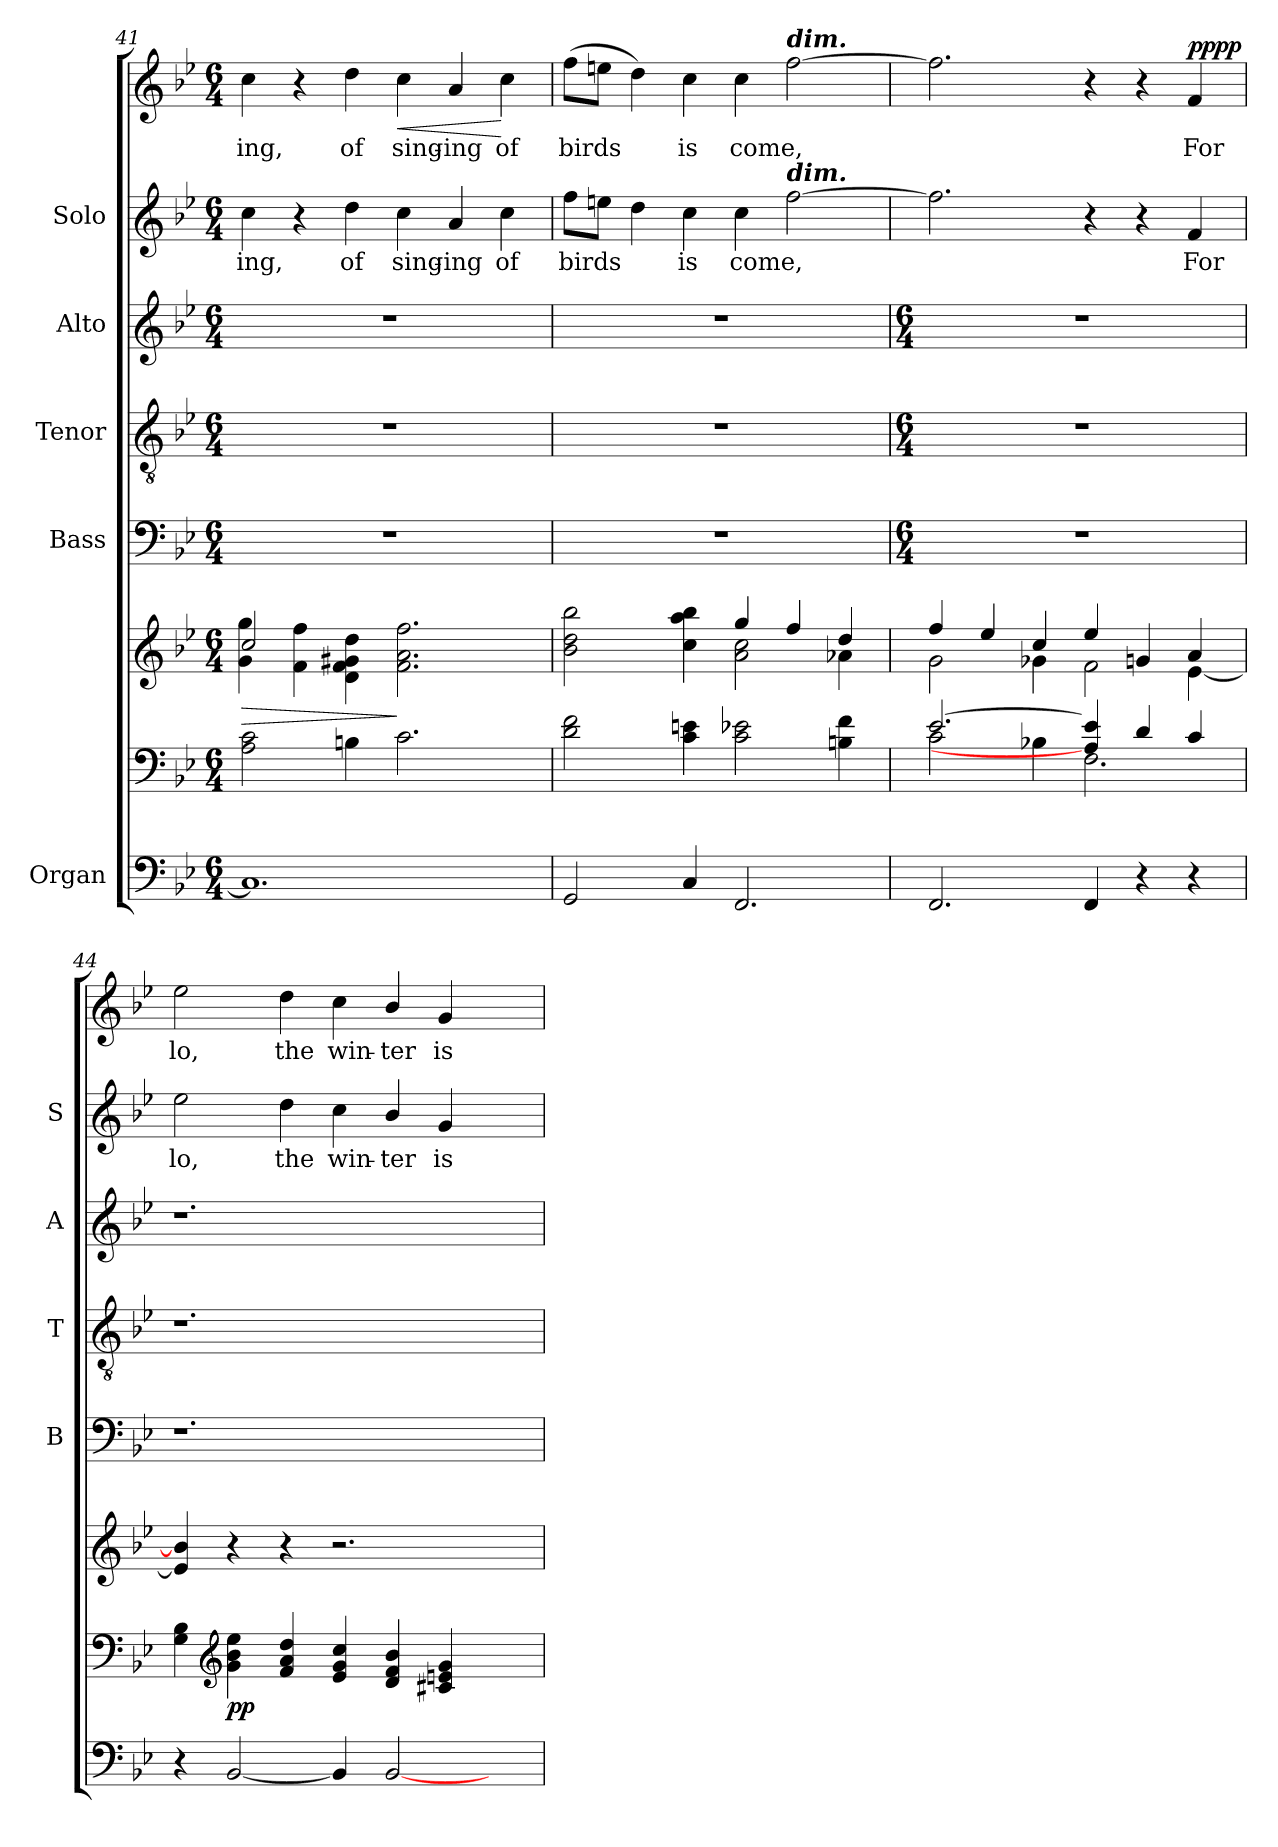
**kern	**kern	**kern	**dynam	**kern	**kern	**kern	**kern	**text	**kern	**text	**dynam
*part5	*part5	*part5	*part5	*part4	*part3	*part2	*part1	*part1	*part1	*part1	*part1
*staff8	*staff7	*staff6	*staff6/7/8	*staff5	*staff4	*staff3	*staff2	*staff2	*staff1	*staff1	*staff1/2
*I"Organ	*	*	*	*I"Bass	*I"Tenor	*I"Alto	*I"Solo	*	*	*	*
*	*	*	*	*I'B	*I'T	*I'A	*I'S	*	*	*	*
*clefF4	*clefF4	*clefG2	*	*clefF4	*clefGv2	*clefG2	*	*	*clefG2	*	*
*k[b-e-]	*k[b-e-]	*k[b-e-]	*	*k[b-e-]	*k[b-e-]	*k[b-e-]	*k[b-e-]	*	*k[b-e-]	*	*
*B-:	*B-:	*B-:	*	*B-:	*B-:	*B-:	*B-:	*	*B-:	*	*
*M6/4	*M6/4	*M6/4	*	*M6/4	*M6/4	*M6/4	*M6/4	*	*M6/4	*	*
=41	=41	=41	=41	=41	=41	=41	=41	=41	=41	=41	=41
*	*	*^	*	*	*	*	*	*	*	*	*
!	!	!	!	!LO:HP:b	!	!	!	!	!LO:LY:b	!	!LO:LY:b	!
1.C]	2A 2c	2cc/	4g\ 4gg\	>	1.r	1.r	1.r	4cc	-ing,	4cc	-ing,	.
.	.	.	4f\ 4ff\	.	.	.	.	4r	.	4r	.	.
!	!	!	!	!	!	!	!	!	!LO:LY:b	!	!LO:LY:b	!
.	4Bn	4ryy	4d\ 4f\ 4g#X\ 4dd\	.	.	.	.	4dd	of	4dd	of	.
!	!	!	!	!	!	!	!	!	!LO:LY:b	!	!LO:LY:b	!LO:HP:b
.	2.c	2.ryy	2.f\ 2.a\ 2.ff\	]	.	.	.	4cc	sing-	4cc	sing-	<
!	!	!	!	!	!	!	!	!	!LO:LY:b	!	!LO:LY:b	!
.	.	.	.	.	.	.	.	4a	-ing	4a	-ing	.
!	!	!	!	!	!	!	!	!	!LO:LY:b	!	!LO:LY:b	!
.	.	.	.	.	.	.	.	4cc	of	4cc	of	[
=42	=42	=42	=42	=42	=42	=42	=42	=42	=42	=42	=42	=42
!	!	!	!	!	!	!	!	!	!LO:LY:b	!	!LO:LY:b	!
2GG	2d 2f	2.ryy	2b-\ 2dd\ 2bb-\	.	1.r	1.r	1.r	8ffL	birds	(>8ffL	birds	.
.	.	.	.	.	.	.	.	8eenJ	.	8eenJ	.	.
.	.	.	.	.	.	.	.	4dd	.	4dd)	.	.
!	!	!	!	!	!	!	!	!	!LO:LY:b	!	!LO:LY:b	!
4C	4c 4en	.	4cc\ 4aa\ 4bb-\	.	.	.	.	4cc	is	4cc	is	.
!	!	!	!	!	!	!	!	!	!LO:LY:b	!	!LO:LY:b	!
2.FF	2c 2e-X	4gg/	2a\ 2cc\	.	.	.	.	4cc	come,	4cc	come,	.
!	!	!	!	!	!	!	!	!	!	!LO:TX:a:Bi:t=dim.	!	!
!	!	!	!	!	!	!	!	!LO:TX:a:Bi:t=dim.	!	!	!	!
.	.	4ff/	.	.	.	.	.	[2ff	.	[2ff	.	.
.	4Bn 4f	4dd/	4a-X\	.	.	.	.	.	.	.	.	.
!!LO:LB:g=z
=43	=43	=43	=43	=43	=43	=43	=43	=43	=43	=43	=43	=43
*	*	*	*	*	*M6/4	*M6/4	*M6/4	*	*	*	*	*
*	*^	*	*	*	*	*	*	*	*	*	*	*
2.FF	[2.e-/	2c\	4ff/	2g\	.	1.r	1.r	1.r	2.ff]	.	2.ff]	.	.
.	.	.	4ee-/	.	.	.	.	.	.	.	.	.	.
.	.	4B-X\	4cc/	4g-X\	.	.	.	.	.	.	.	.	.
4FF	4A/] 4e-/]	2.F\	4ee-/	2f\	.	.	.	.	4r	.	4r	.	.
4r	4d/	.	4g	.	.	.	.	.	4r	.	4r	.	.
!	!	!	!	!	!	!	!	!	!	!LO:LY:b	!	!LO:LY:b	!LO:DY:b=2
!	!	!	!	!	!	!	!	!	!	!	!	!	!LO:DY:n=1:b
4r	4c/	.	4a	[4e-\	.	.	.	.	4f	For	4f	For	pp pp
=44	=44	=44	=44	=44	=44	=44	=44	=44	=44	=44	=44	=44	=44
!	!	!	!	!LO:N:vis=1	!	!	!	!	!	!LO:LY:b	!	!LO:LY:b	!
4r	4G 4B-	4ryy	4e-] 4b-]	1.ryy	.	1.r	1.r	1.r	2ee-	lo,	2ee-	lo,	.
*	*clefG2	*	*	*	*	*	*	*	*	*	*	*	*
!	!	!	!	!	!LO:DY:b=2	!	!	!	!	!	!	!	!
[2BB-	4g 4b- 4ee-	1ryy	4r	.	pp	.	.	.	.	.	.	.	.
!	!	!	!	!	!	!	!	!	!	!LO:LY:b	!	!LO:LY:b	!
.	4f 4a 4dd	.	4r	.	.	.	.	.	4dd	the	4dd	the	.
!	!	!	!	!	!	!	!	!	!	!LO:LY:b	!	!LO:LY:b	!
4BB-]	4e- 4g 4cc	.	2.r	.	.	.	.	.	4cc	win-	4cc	win-	.
!	!	!	!	!	!	!	!	!	!	!LO:LY:b	!	!LO:LY:b	!
[2BB-	4d 4f 4b-	.	.	.	.	.	.	.	4b-/	-ter	4b-/	-ter	.
!	!	!	!	!	!	!	!	!	!	!LO:LY:b	!	!LO:LY:b	!
.	4c#X 4en 4g	2ryy	.	.	.	.	.	.	4g	is	4g	is	.
4ryy	4ryy	.	4ryy	4ryy	.	4ryy	4ryy	4ryy	4ryy	.	4ryy	.	.
*	*v	*v	*	*	*	*	*	*	*	*	*	*	*
*	*	*v	*v	*	*	*	*	*	*	*	*	*
=	=	=	=	=	=	=	=	=	=	=	=
*-	*-	*-	*-	*-	*-	*-	*-	*-	*-	*-	*-
